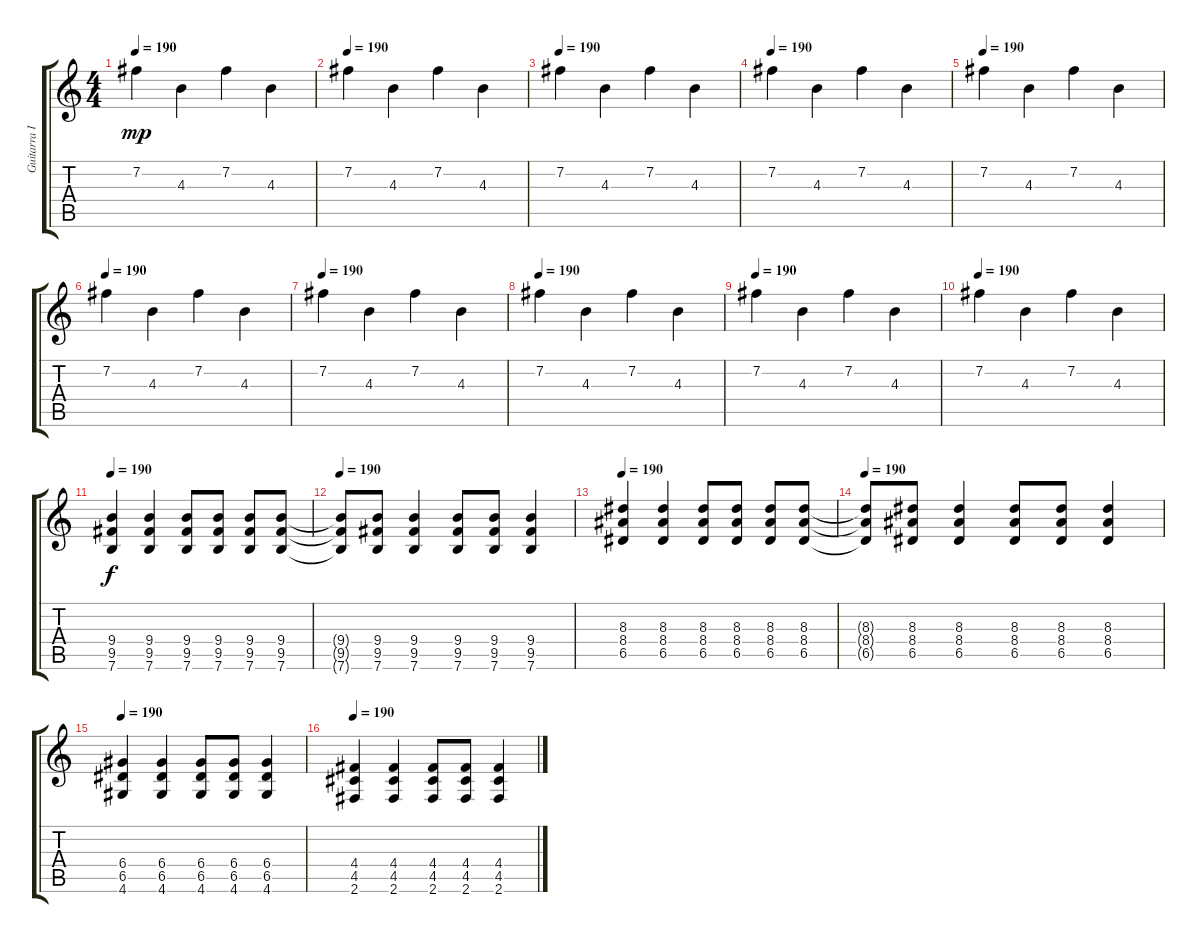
\track ("Guitarra II" "Guitarra I") {instrument distortionguitar}
\staff {score tabs}
\tuning (E4 B3 G3 D3 A2 E2) {hide}
\ts (4 4)
\tempo 190
\clef g2
\ks c
7.2.4{dy mp} 4.3.4 7.2.4 4.3.4 |
\tempo 190
7.2.4 4.3.4 7.2.4 4.3.4 |
\tempo 190
7.2.4 4.3.4 7.2.4 4.3.4 |
\tempo 190
7.2.4 4.3.4 7.2.4 4.3.4 |
\tempo 190
7.2.4 4.3.4 7.2.4 4.3.4 |
\tempo 190
7.2.4 4.3.4 7.2.4 4.3.4 |
\tempo 190
7.2.4 4.3.4 7.2.4 4.3.4 |
\tempo 190
7.2.4 4.3.4 7.2.4 4.3.4 |
\tempo 190
7.2.4 4.3.4 7.2.4 4.3.4 |
\tempo 190
7.2.4 4.3.4 7.2.4 4.3.4 |
\tempo 190
(9.4 9.5 7.6).4{dy f} (9.4 9.5 7.6).4 (9.4 9.5 7.6).8 (9.4 9.5 7.6).8 (9.4 9.5 7.6).8 (9.4 9.5 7.6).8 |
\tempo 190
(9.4{t} 9.5{t} 7.6{t}).8 (9.4 9.5 7.6).8 (9.4 9.5 7.6).4 (9.4 9.5 7.6).8 (9.4 9.5 7.6).8 (9.4 9.5 7.6).4 |
\tempo 190
(8.3 8.4 6.5).4 (8.3 8.4 6.5).4 (8.3 8.4 6.5).8 (8.3 8.4 6.5).8 (8.3 8.4 6.5).8 (8.3 8.4 6.5).8 |
\tempo 190
(8.3{t} 8.4{t} 6.5{t}).8 (8.3 8.4 6.5).8 (8.3 8.4 6.5).4 (8.3 8.4 6.5).8 (8.3 8.4 6.5).8 (8.3 8.4 6.5).4 |
\tempo 190
(6.4 6.5 4.6).4 (6.4 6.5 4.6).4 (6.4 6.5 4.6).8 (6.4 6.5 4.6).8 (6.4 6.5 4.6).4 |
\tempo 190
(4.4 4.5 2.6).4 (4.4 4.5 2.6).4 (4.4 4.5 2.6).8 (4.4 4.5 2.6).8 (4.4 4.5 2.6).4
